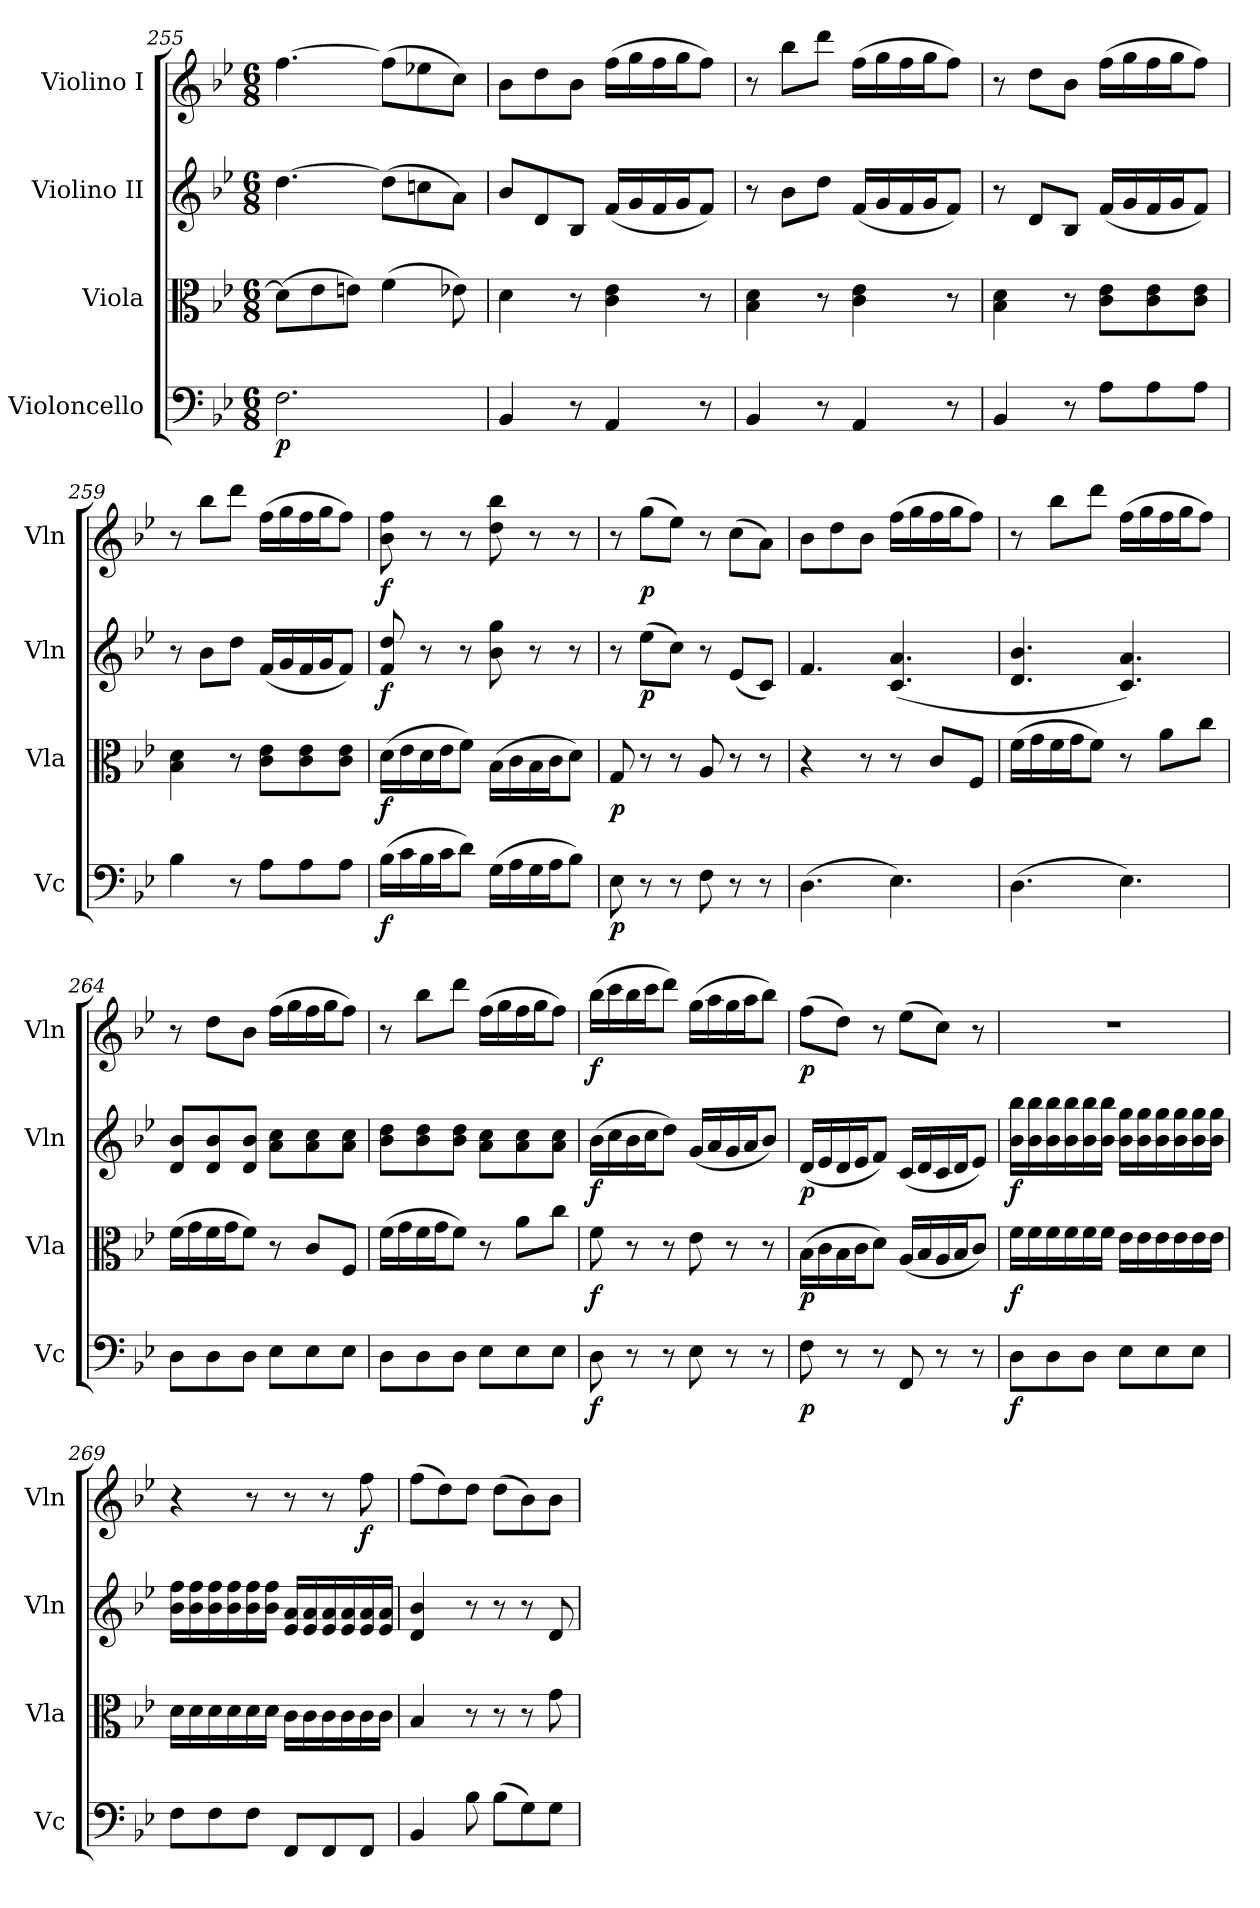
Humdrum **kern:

**kern	**dynam	**kern	**dynam	**kern	**dynam	**kern	**dynam
*part4	*part4	*part3	*part3	*part2	*part2	*part1	*part1
*staff4	*staff4	*staff3	*staff3	*staff2	*staff2	*staff1	*staff1
*I"Violoncello	*	*I"Viola	*	*I"Violino II	*	*I"Violino I	*
*I'Vc	*	*I'Vla	*	*I'Vln	*	*I'Vln	*
*clefF4	*	*clefC3	*	*clefG2	*	*clefG2	*
*k[b-e-]	*	*k[b-e-]	*	*k[b-e-]	*	*k[b-e-]	*
*B-:	*	*B-:	*	*B-:	*	*B-:	*
*M6/8	*	*M6/8	*	*M6/8	*	*M6/8	*
=255	=255	=255	=255	=255	=255	=255	=255
2.F	p	(8dL]	.	[4.dd	.	[4.ff	.
.	.	8e-	.	.	.	.	.
.	.	8enJ)	.	.	.	.	.
.	.	(4f	.	(8ddL]	.	(8ffL]	.
.	.	.	.	8ccn	.	8ee-X	.
.	.	8e-X)	.	8aJ)	.	8ccJ)	.
=256	=256	=256	=256	=256	=256	=256	=256
4BB-	.	4d	.	8b-L	.	8b-L	.
.	.	.	.	8d	.	8dd	.
8r	.	8r	.	8B-J	.	8b-J	.
4AA	.	4e- 4c	.	(16fLL	.	(16ffLL	.
.	.	.	.	16g	.	16gg	.
.	.	.	.	16f	.	16ff	.
.	.	.	.	16gJ	.	16ggJ	.
8r	.	8r	.	8fJ)	.	8ffJ)	.
=257	=257	=257	=257	=257	=257	=257	=257
4BB-	.	4d 4B-	.	8r	.	8r	.
.	.	.	.	8b-L	.	8bb-L	.
8r	.	8r	.	8ddJ	.	8dddJ	.
4AA	.	4e- 4c	.	(16fLL	.	(16ffLL	.
.	.	.	.	16g	.	16gg	.
.	.	.	.	16f	.	16ff	.
.	.	.	.	16gJ	.	16ggJ	.
8r	.	8r	.	8fJ)	.	8ffJ)	.
=258	=258	=258	=258	=258	=258	=258	=258
4BB-	.	4d 4B-	.	8r	.	8r	.
.	.	.	.	8dL	.	8ddL	.
8r	.	8r	.	8B-J	.	8b-J	.
8AL	.	8e- 8cL	.	(16fLL	.	(16ffLL	.
.	.	.	.	16g	.	16gg	.
8A	.	8e- 8c	.	16f	.	16ff	.
.	.	.	.	16gJ	.	16ggJ	.
8AJ	.	8e- 8cJ	.	8fJ)	.	8ffJ)	.
!!LO:LB:g=z
=259	=259	=259	=259	=259	=259	=259	=259
4B-	.	4d 4B-	.	8r	.	8r	.
.	.	.	.	8b-L	.	8bb-L	.
8r	.	8r	.	8ddJ	.	8dddJ	.
8AL	.	8e- 8cL	.	(16fLL	.	(16ffLL	.
.	.	.	.	16g	.	16gg	.
8A	.	8e- 8c	.	16f	.	16ff	.
.	.	.	.	16gJ	.	16ggJ	.
8AJ	.	8e- 8cJ	.	8fJ)	.	8ffJ)	.
=260	=260	=260	=260	=260	=260	=260	=260
(16B-LL	f	(16dLL	f	8dd 8f	f	8ff 8b-	f
16c	.	16e-	.	.	.	.	.
16B-	.	16d	.	8r	.	8r	.
16cJ	.	16e-J	.	.	.	.	.
8dJ)	.	8fJ)	.	8r	.	8r	.
(16GLL	.	(16B-\LL	.	8gg 8b-	.	8bb- 8dd	.
16A	.	16c\	.	.	.	.	.
16G	.	16B-\	.	8r	.	8r	.
16AJ	.	16c\J	.	.	.	.	.
8B-J)	.	8d\J)	.	8r	.	8r	.
=261	=261	=261	=261	=261	=261	=261	=261
8E-	p	8G	p	8r	.	8r	.
8r	.	8r	.	(8ee-L	p	(8ggL	p
8r	.	8r	.	8ccJ)	.	8ee-J)	.
8F	.	8A	.	8r	.	8r	.
8r	.	8r	.	(8e-L	.	(8ccL	.
8r	.	8r	.	8cJ)	.	8aJ)	.
=262	=262	=262	=262	=262	=262	=262	=262
(4.D	.	4r	.	4.f	.	8b-L	.
.	.	.	.	.	.	8dd	.
.	.	8r	.	.	.	8b-J	.
4.E-)	.	8r	.	(4.a 4.c	.	(16ffLL	.
.	.	.	.	.	.	16gg	.
.	.	8cL	.	.	.	16ff	.
.	.	.	.	.	.	16ggJ	.
.	.	8FJ	.	.	.	8ffJ)	.
=263	=263	=263	=263	=263	=263	=263	=263
(4.D	.	(16fLL	.	4.b- 4.d	.	8r	.
.	.	16g	.	.	.	.	.
.	.	16f	.	.	.	8bb-L	.
.	.	16gJ	.	.	.	.	.
.	.	8fJ)	.	.	.	8dddJ	.
4.E-)	.	8r	.	4.a 4.c)	.	(16ffLL	.
.	.	.	.	.	.	16gg	.
.	.	8aL	.	.	.	16ff	.
.	.	.	.	.	.	16ggJ	.
.	.	8ccJ	.	.	.	8ffJ)	.
!!LO:LB:g=z
=264	=264	=264	=264	=264	=264	=264	=264
8DL	.	(16fLL	.	8b- 8dL	.	8r	.
.	.	16g	.	.	.	.	.
8D	cresc.	16f	cresc.	8b- 8d	cresc.	8ddL	cresc.
.	.	16gJ	.	.	.	.	.
8DJ	.	8fJ)	.	8b- 8dJ	.	8b-J	.
8E-L	.	8r	.	8cc 8aL	.	(16ffLL	.
.	.	.	.	.	.	16gg	.
8E-	.	8cL	.	8cc 8a	.	16ff	.
.	.	.	.	.	.	16ggJ	.
8E-J	.	8FJ	.	8cc 8aJ	.	8ffJ)	.
=265	=265	=265	=265	=265	=265	=265	=265
8DL	.	(16fLL	.	8dd 8b-L	.	8r	.
.	.	16g	.	.	.	.	.
8D	.	16f	.	8dd 8b-	.	8bb-L	.
.	.	16gJ	.	.	.	.	.
8DJ	.	8fJ)	.	8dd 8b-J	.	8dddJ	.
8E-L	.	8r	.	8cc 8aL	.	(16ffLL	.
.	.	.	.	.	.	16gg	.
8E-	.	8aL	.	8cc 8a	.	16ff	.
.	.	.	.	.	.	16ggJ	.
8E-J	.	8ccJ	.	8cc 8aJ	.	8ffJ)	.
=266	=266	=266	=266	=266	=266	=266	=266
8D	f	8f	f	(16b-LL	f	(16bb-LL	f
.	.	.	.	16cc	.	16ccc	.
8r	.	8r	.	16b-	.	16bb-	.
.	.	.	.	16ccJ	.	16cccJ	.
8r	.	8r	.	8ddJ)	.	8dddJ)	.
8E-	.	8e-	.	(16gLL	.	(16ggLL	.
.	.	.	.	16a	.	16aa	.
8r	.	8r	.	16g	.	16gg	.
.	.	.	.	16aJ	.	16aaJ	.
8r	.	8r	.	8b-J)	.	8bb-J)	.
=267	=267	=267	=267	=267	=267	=267	=267
8F	p	(16B-\LL	p	(16dLL	p	(8ffL	p
.	.	16c\	.	16e-	.	.	.
8r	.	16B-\	.	16d	.	8ddJ)	.
.	.	16c\J	.	16e-J	.	.	.
8r	.	8d\J)	.	8fJ)	.	8r	.
8FF	.	(16ALL	.	(16cLL	.	(8ee-L	.
.	.	16B-	.	16d	.	.	.
8r	.	16A	.	16c	.	8ccJ)	.
.	.	16B-J	.	16dJ	.	.	.
8r	.	8cJ)	.	8e-J)	.	8r	.
=268	=268	=268	=268	=268	=268	=268	=268
8DL	f	16fLL	f	16bb- 16b-LL	f	2.r	.
.	.	16f	.	16bb- 16b-	.	.	.
8D	.	16f	.	16bb- 16b-	.	.	.
.	.	16f	.	16bb- 16b-	.	.	.
8DJ	.	16f	.	16bb- 16b-	.	.	.
.	.	16fJJ	.	16bb- 16b-JJ	.	.	.
8E-L	.	16e-LL	.	16gg 16b-LL	.	.	.
.	.	16e-	.	16gg 16b-	.	.	.
8E-	.	16e-	.	16gg 16b-	.	.	.
.	.	16e-	.	16gg 16b-	.	.	.
8E-J	.	16e-	.	16gg 16b-	.	.	.
.	.	16e-JJ	.	16gg 16b-JJ	.	.	.
!!LO:PB:g=z
=269	=269	=269	=269	=269	=269	=269	=269
8FL	.	16dLL	.	16ff 16b-LL	.	4r	.
.	.	16d	.	16ff 16b-	.	.	.
8F	.	16d	.	16ff 16b-	.	.	.
.	.	16d	.	16ff 16b-	.	.	.
8FJ	.	16d	.	16ff 16b-	.	8r	.
.	.	16dJJ	.	16ff 16b-JJ	.	.	.
8FFL	.	16cLL	.	16a 16e-LL	.	8r	.
.	.	16c	.	16a 16e-	.	.	.
8FF	.	16c	.	16a 16e-	.	8r	.
.	.	16c	.	16a 16e-	.	.	.
8FFJ	.	16c	.	16a 16e-	.	8ff	f
.	.	16cJJ	.	16a 16e-JJ	.	.	.
=270	=270	=270	=270	=270	=270	=270	=270
4BB-	.	4B-	.	4b- 4d	.	(8ffL	.
.	.	.	.	.	.	8dd)	.
8B-	.	8r	.	8r	.	8ddJ	.
(8B-L	.	8r	.	8r	.	(8ddL	.
8G)	.	8r	.	8r	.	8b-)	.
8GJ	.	8g	.	8d	.	8b-J	.
=	=	=	=	=	=	=	=
*-	*-	*-	*-	*-	*-	*-	*-
